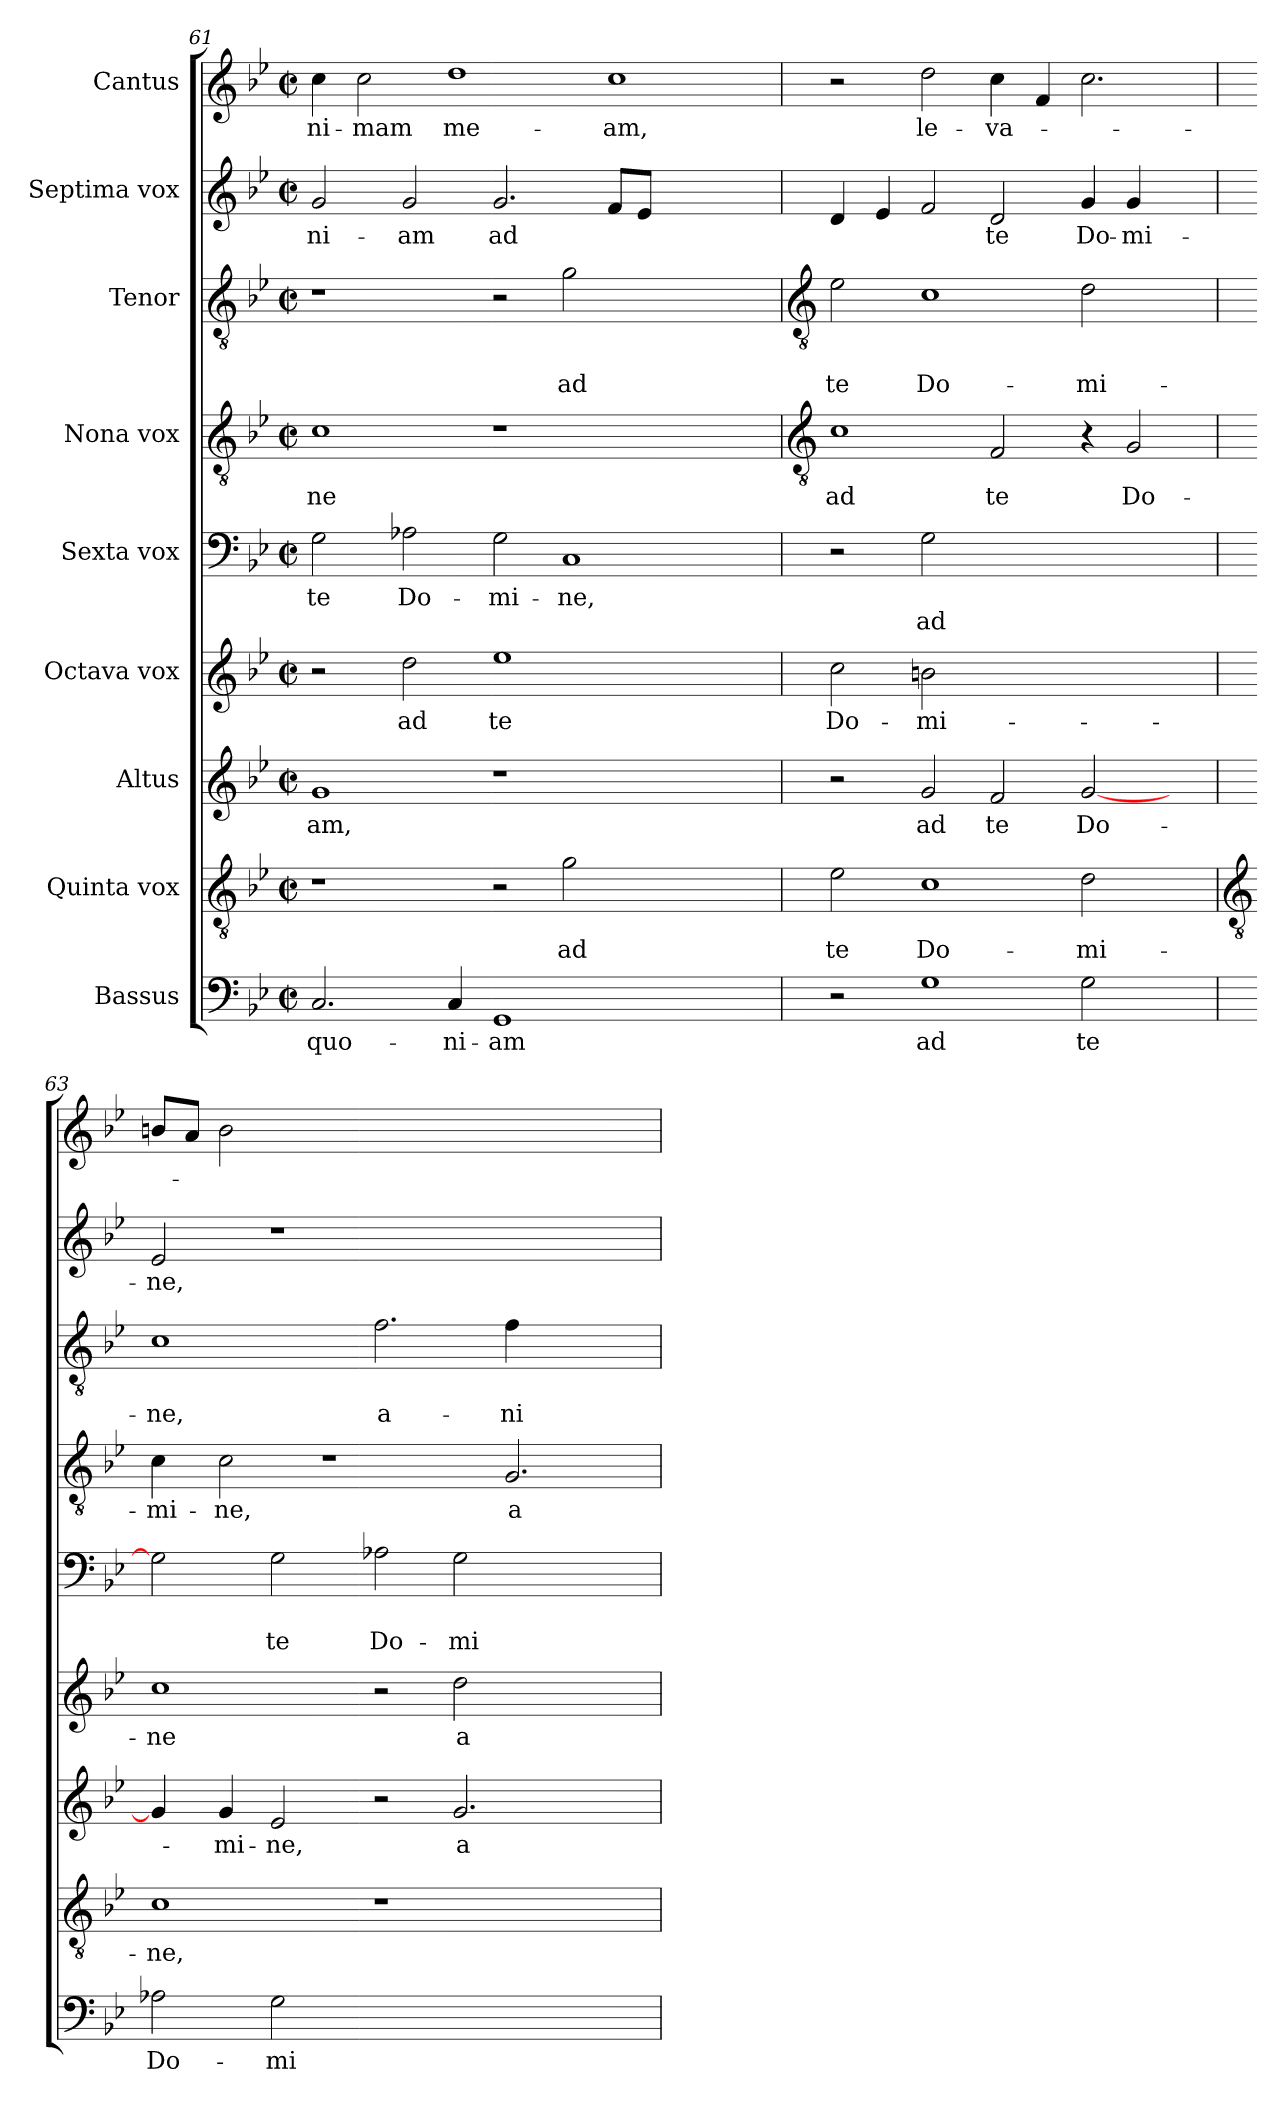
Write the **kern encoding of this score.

**kern	**text	**kern	**text	**kern	**text	**kern	**text	**kern	**text	**text	**kern	**text	**kern	**text	**text	**kern	**text	**kern	**text
*part9	*part9	*part8	*part8	*part7	*part7	*part6	*part6	*part5	*part5	*part5	*part4	*part4	*part3	*part3	*part3	*part2	*part2	*part1	*part1
*staff9	*staff9	*staff8	*staff8	*staff7	*staff7	*staff6	*staff6	*staff5	*staff5	*staff5	*staff4	*staff4	*staff3	*staff3	*staff3	*staff2	*staff2	*staff1	*staff1
*I"Bassus	*	*I"Quinta vox	*	*I"Altus	*	*I"Octava vox	*	*I"Sexta vox	*	*	*I"Nona vox	*	*I"Tenor	*	*	*I"Septima vox	*	*I"Cantus	*
*clefF4	*	*clefGv2	*	*clefG2	*	*clefG2	*	*clefF4	*	*	*clefGv2	*	*clefGv2	*	*	*clefG2	*	*clefG2	*
*k[b-e-]	*	*k[b-e-]	*	*k[b-e-]	*	*k[b-e-]	*	*k[b-e-]	*	*	*k[b-e-]	*	*k[b-e-]	*	*	*k[b-e-]	*	*k[b-e-]	*
*B-:	*	*B-:	*	*B-:	*	*B-:	*	*B-:	*	*	*B-:	*	*B-:	*	*	*B-:	*	*B-:	*
*M4/2	*	*M4/2	*	*M4/2	*	*M4/2	*	*M4/2	*	*	*M4/2	*	*M4/2	*	*	*M4/2	*	*M4/2	*
*met(c|)	*	*met(c|)	*	*met(c|)	*	*met(c|)	*	*met(c|)	*	*	*met(c|)	*	*met(c|)	*	*	*met(c|)	*	*met(c|)	*
=61	=61	=61	=61	=61	=61	=61	=61	=61	=61	=61	=61	=61	=61	=61	=61	=61	=61	=61	=61
!	!LO:LY:b	!	!	!	!LO:LY:b	!	!	!	!LO:LY:b	!	!	!LO:LY:b	!	!	!	!	!LO:LY:b	!	!LO:LY:b
2.C	quo-	1r	.	1g	-am,	2r	.	2G	te	.	1c	-ne	1r	.	.	2g	-ni-	4cc	-ni-
!	!	!	!	!	!	!	!	!	!	!	!	!	!	!	!	!	!	!	!LO:LY:b
.	.	.	.	.	.	.	.	.	.	.	.	.	.	.	.	.	.	2cc	-mam
!	!	!	!	!	!	!	!LO:LY:b	!	!LO:LY:b	!	!	!	!	!	!	!	!LO:LY:b	!	!
.	.	.	.	.	.	2dd	ad	2A-X	Do-	.	.	.	.	.	.	2g	-am	.	.
!	!LO:LY:b	!	!	!	!	!	!	!	!	!	!	!	!	!	!	!	!	!	!LO:LY:b
4C	-ni-	.	.	.	.	.	.	.	.	.	.	.	.	.	.	.	.	1dd	me-
!	!LO:LY:b	!	!	!	!	!	!LO:LY:b	!	!LO:LY:b	!	!	!	!	!	!	!	!LO:LY:b	!	!
1GG	-am	2r	.	1r	.	1ee-	te	2G	-mi-	.	1r	.	2r	.	.	2.g	ad	.	.
!	!	!	!LO:LY:b	!	!	!	!	!	!LO:LY:b	!	!	!	!	!	!LO:LY:b	!	!	!	!
.	.	2g	ad	.	.	.	.	1C	-ne,	.	.	.	2g	.	ad	.	.	.	.
!	!	!	!	!	!	!	!	!	!	!	!	!	!	!	!	!	!	!	!LO:LY:b
.	.	.	.	.	.	.	.	.	.	.	.	.	.	.	.	8fL	.	1cc	-am,
.	.	.	.	.	.	.	.	.	.	.	.	.	.	.	.	8e-J	.	.	.
2.ryy	.	2.ryy	.	2.ryy	.	2.ryy	.	.	.	.	2.ryy	.	2.ryy	.	.	2.ryy	.	.	.
.	.	.	.	.	.	.	.	4ryy	.	.	.	.	.	.	.	.	.	.	.
!!LO:LB:g=z
=62	=62	=62	=62	=62	=62	=62	=62	=62	=62	=62	=62	=62	=62	=62	=62	=62	=62	=62	=62
*	*	*	*	*	*	*	*	*	*	*	*clefGv2	*	*clefGv2	*	*	*	*	*	*
!	!	!	!LO:LY:b	!	!	!	!LO:LY:b	!	!	!	!	!LO:LY:b	!	!	!LO:LY:b	!	!	!	!
2r	.	2e-	te	2r	.	2cc	Do-	2r	.	.	1c	ad	2e-	.	te	4d	.	2r	.
.	.	.	.	.	.	.	.	.	.	.	.	.	.	.	.	4e-	.	.	.
!	!LO:LY:b	!	!LO:LY:b	!	!LO:LY:b	!	!LO:LY:b	!	!	!LO:LY:b	!	!	!	!	!LO:LY:b	!	!	!	!LO:LY:b
1G	ad	1c	Do-	2g	ad	2bn	-mi-	2G	.	ad	.	.	1c	.	Do-	2f	.	2dd	le-
!	!	!	!	!	!LO:LY:b	!	!	!	!	!	!	!LO:LY:b	!	!	!	!	!LO:LY:b	!	!LO:LY:b
.	.	.	.	2f	te	1ryy	.	1ryy	.	.	2F	te	.	.	.	2d	te	4cc	-va-
.	.	.	.	.	.	.	.	.	.	.	.	.	.	.	.	.	.	4f	.
!	!LO:LY:b	!	!LO:LY:b	!	!LO:LY:b	!	!	!	!	!	!	!	!	!	!LO:LY:b	!	!LO:LY:b	!	!
2G	te	2d	-mi-	[2g	Do-	.	.	.	.	.	4r	.	2d	.	-mi-	4g	Do-	2.cc	.
!	!	!	!	!	!	!	!	!	!	!	!	!LO:LY:b	!	!	!	!	!LO:LY:b	!	!
.	.	.	.	.	.	.	.	.	.	.	2G	Do-	.	.	.	4g	-mi-	.	.
4ryy	.	4ryy	.	4ryy	.	4ryy	.	4ryy	.	.	.	.	4ryy	.	.	4ryy	.	.	.
!!LO:LB:g=z
=63	=63	=63	=63	=63	=63	=63	=63	=63	=63	=63	=63	=63	=63	=63	=63	=63	=63	=63	=63
*	*	*clefGv2	*	*	*	*	*	*	*	*	*	*	*	*	*	*	*	*	*
!	!LO:LY:b	!	!LO:LY:b	!	!	!	!LO:LY:b	!	!	!	!	!LO:LY:b	!	!	!LO:LY:b	!	!LO:LY:b	!	!
2A-X	Do-	1c	-ne,	4g]	.	1cc	-ne	2G]	.	.	4c	-mi-	1c	.	-ne,	2e-	-ne,	8bL	.
.	.	.	.	.	.	.	.	.	.	.	.	.	.	.	.	.	.	8aJ	.
!	!	!	!	!	!LO:LY:b	!	!	!	!	!	!	!LO:LY:b	!	!	!	!	!	!	!
.	.	.	.	4g	-mi-	.	.	.	.	.	2c	-ne,	.	.	.	.	.	2b	.
!	!LO:LY:b	!	!	!	!LO:LY:b	!	!	!	!	!LO:LY:b	!	!	!	!	!	!	!	!	!
2G	-mi-	.	.	2e-	-ne,	.	.	2G	.	te	.	.	.	.	.	1r	.	.	.
.	.	.	.	.	.	.	.	.	.	.	1r	.	.	.	.	.	.	1..ryy	.
!	!	!	!	!	!	!	!	!	!	!LO:LY:b	!	!	!	!	!LO:LY:b	!	!	!	!
1.ryy	.	1r	.	2r	.	2r	.	2A-X	.	Do-	.	.	2.f	.	a-	.	.	.	.
!	!	!	!	!	!LO:LY:b	!	!LO:LY:b	!	!	!LO:LY:b	!	!	!	!	!	!	!	!	!
.	.	.	.	2.g	a-	2dd	a-	2G	.	-mi-	.	.	.	.	.	1ryy	.	.	.
!	!	!	!	!	!	!	!	!	!	!	!	!LO:LY:b	!	!	!LO:LY:b	!	!	!	!
.	.	.	.	.	.	.	.	.	.	.	2.G	a-	4f	.	-ni-	.	.	.	.
.	.	2ryy	.	.	.	2ryy	.	2ryy	.	.	.	.	2ryy	.	.	.	.	.	.
.	.	.	.	4ryy	.	.	.	.	.	.	.	.	.	.	.	.	.	.	.
=	=	=	=	=	=	=	=	=	=	=	=	=	=	=	=	=	=	=	=
*-	*-	*-	*-	*-	*-	*-	*-	*-	*-	*-	*-	*-	*-	*-	*-	*-	*-	*-	*-
